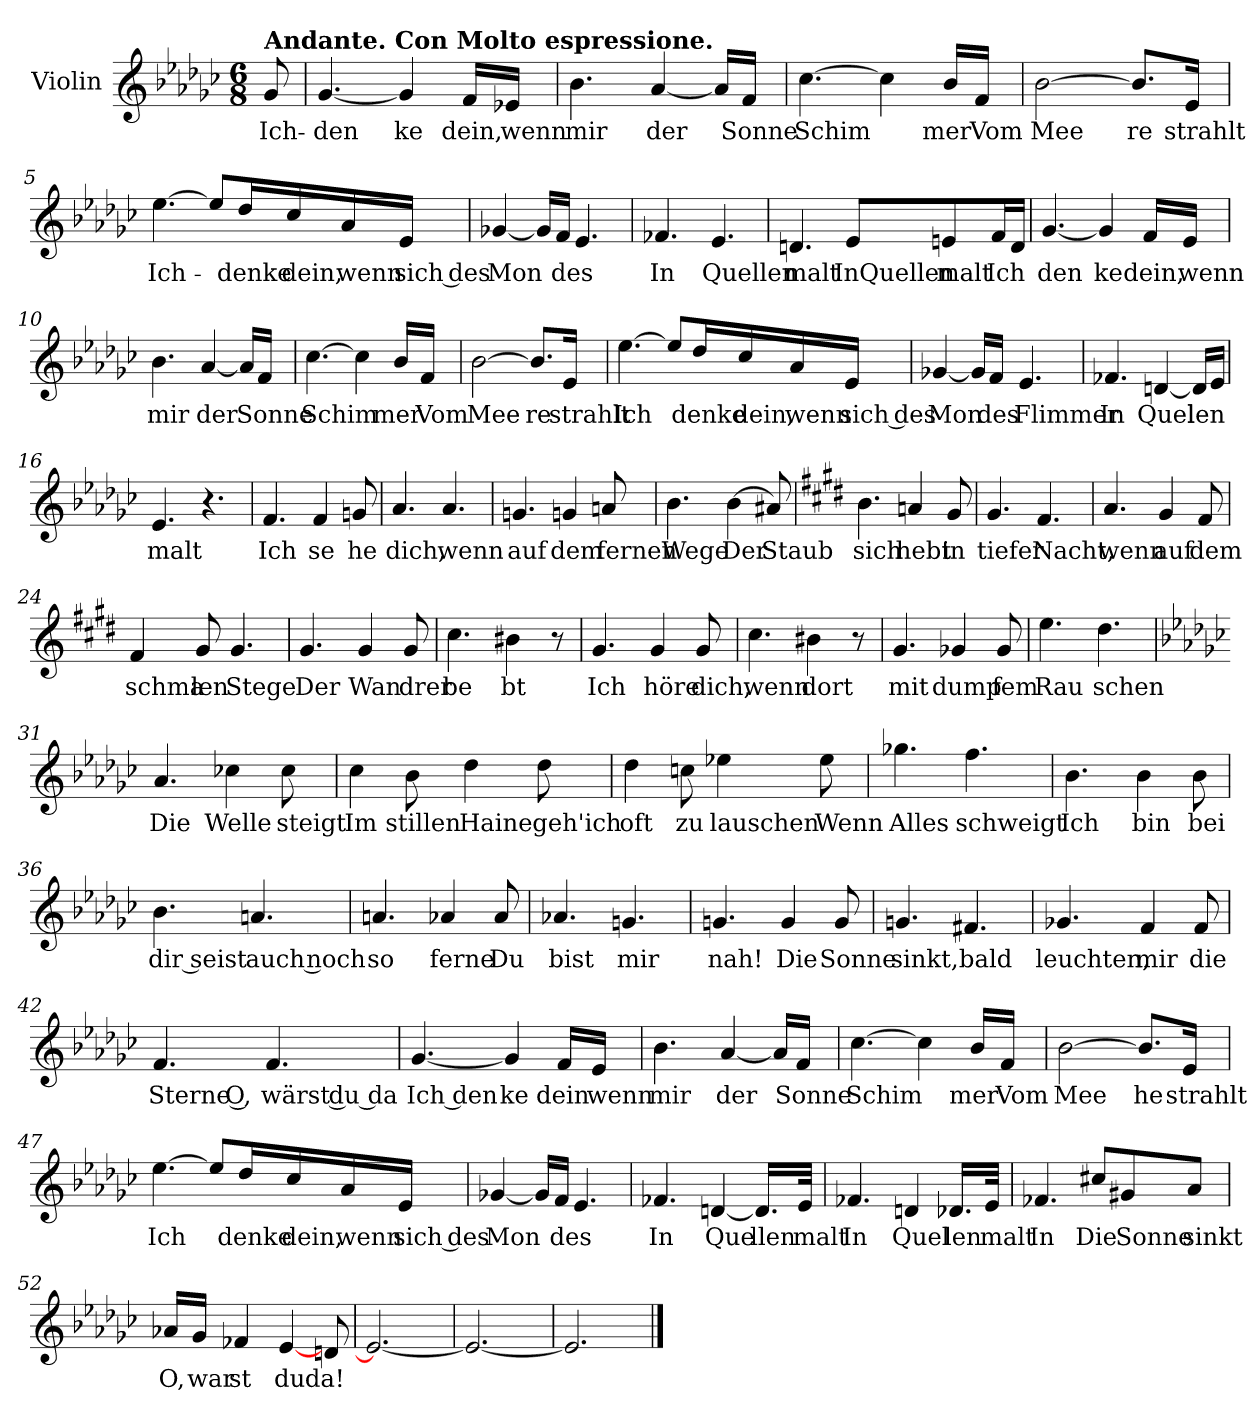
**kern	**text
*part1	*part1
*staff1	*staff1
*I"Violin	*
*I'Vln.	*
*clefG2	*
*k[b-e-a-d-g-c-]	*
*M6/8	*
*MM69	*
=	=
!LO:TX:B:t=Andante. Con Molto espressione.	!
!	!LO:LY:b
8g-/	Ich-
=1	=1
!	!LO:LY:b
[4.g-/	den
!	!LO:LY:b
4g-/]	ke
!	!LO:LY:b
16f/LL	dein,
!	!LO:LY:b
16e-X/JJ	wenn
=2	=2
!	!LO:LY:b
4.b-\	mir
!	!LO:LY:b
[4a-/	der
16a-/LL]	.
!	!LO:LY:b
16f/JJ	Sonne
=3	=3
!	!LO:LY:b
[4.cc-\	Schim
4cc-\]	.
!	!LO:LY:b
16b-/LL	mer
!	!LO:LY:b
16f/JJ	Vom
=4	=4
!	!LO:LY:b
[2b-\	Mee
!	!LO:LY:b
8.b-/L]	re
!	!LO:LY:b
16e-/Jk	strahlt
!!LO:LB:g=z
=5	=5
!	!LO:LY:b
[4.ee-\	Ich-
8ee-/L]	.
!	!LO:LY:b
16dd-/L	denke
!	!LO:LY:b
16cc-/	dein,
!	!LO:LY:b
16a-/	wenn
!	!LO:LY:b
16e-/JJ	sich des
=6	=6
!	!LO:LY:b
[4g-X/	Mon
16g-/LL]	.
!	!LO:LY:b
16f/JJ	des
4.e-/	.
=7	=7
!	!LO:LY:b
4.f-X/	In
!	!LO:LY:b
4.e-/	Quellen
=8	=8
!	!LO:LY:b
4.dn/	malt
!	!LO:LY:b
8e-/L	InQuellen
!	!LO:LY:b
8en/	malt
!	!LO:LY:b
16f/L	Ich
16d/JJ	.
!!LO:LB:g=z
=9	=9
!	!LO:LY:b
[4.g-/	den
!	!LO:LY:b
4g-/]	ke
!	!LO:LY:b
16f/LL	dein,
!	!LO:LY:b
16e-/JJ	wenn
=10	=10
!	!LO:LY:b
4.b-\	mir
!	!LO:LY:b
[4a-/	der
16a-/LL]	.
!	!LO:LY:b
16f/JJ	Sonne
=11	=11
!	!LO:LY:b
[4.cc-\	Schim
4cc-\]	.
!	!LO:LY:b
16b-/LL	mer
!	!LO:LY:b
16f/JJ	Vom
=12	=12
!	!LO:LY:b
[2b-\	Mee
!	!LO:LY:b
8.b-/L]	re
!	!LO:LY:b
16e-/Jk	strahlt
!!LO:LB:g=z
=13	=13
!	!LO:LY:b
[4.ee-\	Ich
8ee-/L]	.
!	!LO:LY:b
16dd-/L	denke
!	!LO:LY:b
16cc-/	dein,
!	!LO:LY:b
16a-/	wenn
!	!LO:LY:b
16e-/JJ	sich des
=14	=14
!	!LO:LY:b
[4g-X/	Mon
16g-/LL]	.
!	!LO:LY:b
16f/JJ	des
!	!LO:LY:b
4.e-/	Flimmer
=15	=15
!	!LO:LY:b
4.f-X/	In
!	!LO:LY:b
[4dn/	Quel
!	!LO:LY:b
16dn/LL]	len
16e-/JJ	.
=16	=16
!	!LO:LY:b
4.e-/	malt
4.r	.
=17	=17
!	!LO:LY:b
4.f/	Ich
!	!LO:LY:b
4f/	se
!	!LO:LY:b
8gn/	he
=18	=18
!	!LO:LY:b
4.a-/	dich,
!	!LO:LY:b
4.a-/	wenn
!!LO:LB:g=z
=19	=19
!	!LO:LY:b
4.gn/	auf
!	!LO:LY:b
4gn/	dem
!	!LO:LY:b
8an/	fernen
=20	=20
!	!LO:LY:b
4.b-\	Wege
!	!LO:LY:b
[4b-\	Der
!	!LO:LY:b
8a#X/]	Staub
=21	=21
*k[f#c#g#d#]	*
!	!LO:LY:b
4.b\	sich
!	!LO:LY:b
4an/	hebt
!	!LO:LY:b
8g#/	in
=22	=22
!	!LO:LY:b
4.g#/	tiefer
!	!LO:LY:b
4.f#/	Nacht,
=23	=23
!	!LO:LY:b
4.a/	wenn
!	!LO:LY:b
4g#/	auf
!	!LO:LY:b
8f#/	dem
!!LO:LB:g=z
=24	=24
!	!LO:LY:b
4f#/	schma
!	!LO:LY:b
8g#/	len
!	!LO:LY:b
4.g#/	Stege
=25	=25
!	!LO:LY:b
4.g#/	Der
!	!LO:LY:b
4g#/	Wan
!	!LO:LY:b
8g#/	drer
=26	=26
!	!LO:LY:b
4.cc#\	be
!	!LO:LY:b
4b#X\	bt
8r	.
=27	=27
!	!LO:LY:b
4.g#/	Ich
!	!LO:LY:b
4g#/	höre
!	!LO:LY:b
8g#/	dich,
=28	=28
!	!LO:LY:b
4.cc#\	wenn
!	!LO:LY:b
4b#X\	dort
8r	.
=29	=29
!	!LO:LY:b
4.g#/	mit
!	!LO:LY:b
4g-X/	dump
!	!LO:LY:b
8g-/	fem
!!LO:LB:g=z
=30	=30
!	!LO:LY:b
4.ee\	Rau
!	!LO:LY:b
4.dd#\	schen
=31	=31
*k[b-e-a-d-g-c-]	*
!	!LO:LY:b
4.a-/	Die
!	!LO:LY:b
4cc-X\	Welle
!	!LO:LY:b
8cc-\	steigt
=32	=32
!	!LO:LY:b
4cc-\	Im
!	!LO:LY:b
8b-\	stillen
!	!LO:LY:b
4dd-\	Haine
!	!LO:LY:b
8dd-\	geh'ich
=33	=33
!	!LO:LY:b
4dd-\	oft
!	!LO:LY:b
8ccn\	zu
!	!LO:LY:b
4ee-X\	lauschen
!	!LO:LY:b
8ee-\	Wenn
=34	=34
!	!LO:LY:b
4.gg-X\	Alles
!	!LO:LY:b
4.ff\	schweigt
!!LO:LB:g=z
=35	=35
!	!LO:LY:b
4.b-\	Ich
!	!LO:LY:b
4b-\	bin
!	!LO:LY:b
8b-\	bei
=36	=36
!	!LO:LY:b
4.b-\	dir seist
!	!LO:LY:b
4.an/	auch noch
=37	=37
!	!LO:LY:b
4.an/	so
!	!LO:LY:b
4a-X/	ferne
!	!LO:LY:b
8a-/	Du
=38	=38
!	!LO:LY:b
4.a-X/	bist
!	!LO:LY:b
4.gn/	mir
=39	=39
!	!LO:LY:b
4.gn/	nah!
!	!LO:LY:b
4g/	Die
!	!LO:LY:b
8g/	Sonne
=40	=40
!	!LO:LY:b
4.gn/	sinkt,
!	!LO:LY:b
4.f#X/	bald
!!LO:LB:g=z
=41	=41
!	!LO:LY:b
4.g-X/	leuchten,
!	!LO:LY:b
4f/	mir
!	!LO:LY:b
8f/	die
=42	=42
!	!LO:LY:b
4.f/	Sterne O,
!	!LO:LY:b
4.f/	wärst du da
=43	=43
!	!LO:LY:b
[4.g-/	Ich den
!	!LO:LY:b
4g-/]	ke
!	!LO:LY:b
16f/LL	dein
!	!LO:LY:b
16e-/JJ	wenn
=44	=44
!	!LO:LY:b
4.b-\	mir
!	!LO:LY:b
[4a-/	der
16a-/LL]	.
!	!LO:LY:b
16f/JJ	Sonne
=45	=45
!	!LO:LY:b
[4.cc-\	Schim
4cc-\]	.
!	!LO:LY:b
16b-/LL	mer
!	!LO:LY:b
16f/JJ	Vom
!!LO:LB:g=z
=46	=46
!	!LO:LY:b
[2b-\	Mee
!	!LO:LY:b
8.b-/L]	he
!	!LO:LY:b
16e-/Jk	strahlt
=47	=47
!	!LO:LY:b
[4.ee-\	Ich
8ee-/L]	.
!	!LO:LY:b
16dd-/L	denke
!	!LO:LY:b
16cc-/	dein,
!	!LO:LY:b
16a-/	wenn
!	!LO:LY:b
16e-/JJ	sich des
=48	=48
!	!LO:LY:b
[4g-X/	Mon
16g-/LL]	.
!	!LO:LY:b
16f/JJ	des
4.e-/	.
=49	=49
!	!LO:LY:b
4.f-X/	In
!	!LO:LY:b
[4dn/	Que
!	!LO:LY:b
16.d/LL]	llen
!	!LO:LY:b
32e-/JJk	malt
=50	=50
!	!LO:LY:b
4.f-X/	In
!	!LO:LY:b
4dn/	Quel
!	!LO:LY:b
16.d-X/LL	len
!	!LO:LY:b
32e-/JJk	malt
!!LO:PB:g=z
=51	=51
!	!LO:LY:b
4.f-X/	In
!	!LO:LY:b
8cc#X/L	Die
!	!LO:LY:b
8g#X/	Sonne
!	!LO:LY:b
8a-/J	sinkt
=52	=52
!	!LO:LY:b
16a-X/LL	O,
!	!LO:LY:b
16g-/JJ	war
!	!LO:LY:b
4f-X/	st
!	!LO:LY:b
[4e-/	du
!	!LO:LY:b
8dn/	da!
=53	=53
2.e-/_	.
=54	=54
2.e-/_	.
=55	=55
2.e-/]	.
==	==
*-	*-
